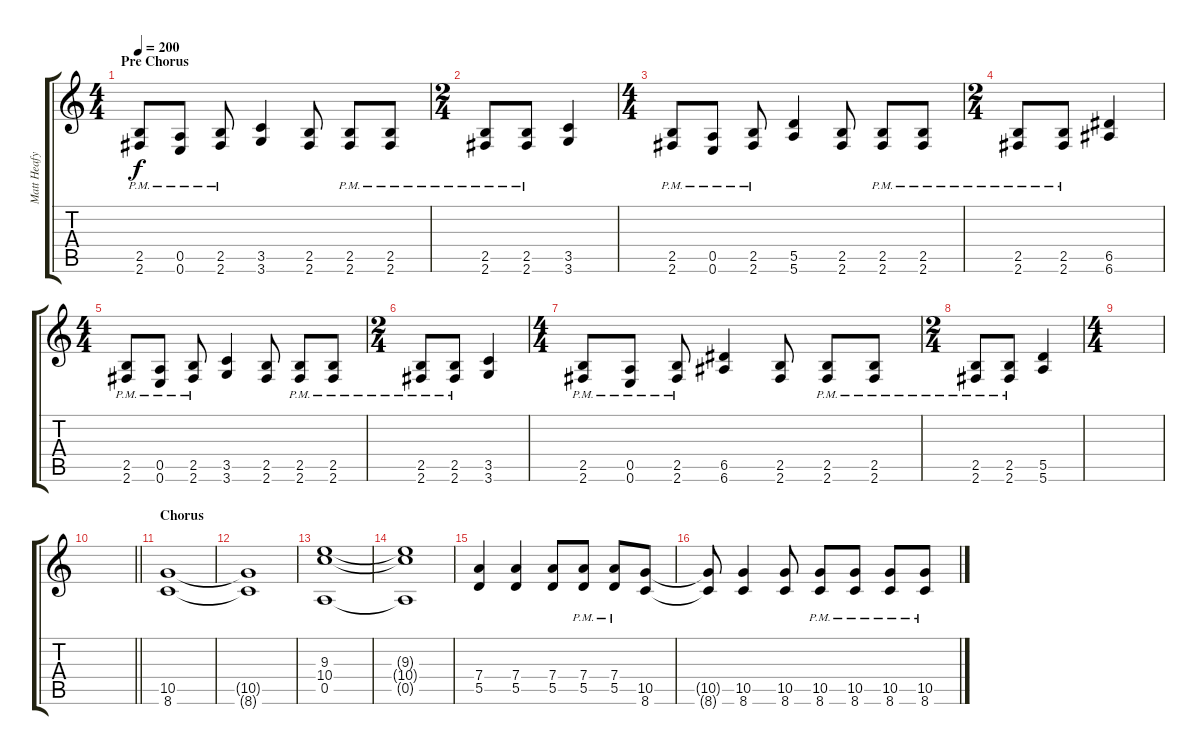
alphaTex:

\track ("Matt Heafy" "Matt Heafy") {instrument distortionguitar}
\staff {score tabs}
\tuning (E4 B3 G3 D3 A2 E2) {hide}
\ts (4 4)
\section ("" "Pre Chorus")
\tempo 200
\clef g2
\ks c
(2.5{pm} 2.6{pm}).8{dy f} (0.5{pm} 0.6{pm}).8 (2.5{pm} 2.6{pm}).8 (3.5 3.6).4 (2.5 2.6).8 (2.5{pm} 2.6{pm}).8 (2.5{pm} 2.6{pm}).8 |
\ts (2 4)
(2.5{pm} 2.6{pm}).8 (2.5{pm} 2.6{pm}).8 (3.5 3.6).4 |
\ts (4 4)
(2.5{pm} 2.6{pm}).8 (0.5{pm} 0.6{pm}).8 (2.5{pm} 2.6{pm}).8 (5.5 5.6).4 (2.5 2.6).8 (2.5{pm} 2.6{pm}).8 (2.5{pm} 2.6{pm}).8 |
\ts (2 4)
(2.5{pm} 2.6{pm}).8 (2.5{pm} 2.6{pm}).8 (6.5 6.6).4 |
\ts (4 4)
(2.5{pm} 2.6{pm}).8 (0.5{pm} 0.6{pm}).8 (2.5{pm} 2.6{pm}).8 (3.5 3.6).4 (2.5 2.6).8 (2.5{pm} 2.6{pm}).8 (2.5{pm} 2.6{pm}).8 |
\ts (2 4)
(2.5{pm} 2.6{pm}).8 (2.5{pm} 2.6{pm}).8 (3.5 3.6).4 |
\ts (4 4)
(2.5{pm} 2.6{pm}).8 (0.5{pm} 0.6{pm}).8 (2.5{pm} 2.6{pm}).8 (6.5 6.6).4 (2.5 2.6).8 (2.5{pm} 2.6{pm}).8 (2.5{pm} 2.6{pm}).8 |
\ts (2 4)
(2.5{pm} 2.6{pm}).8 (2.5{pm} 2.6{pm}).8 (5.5 5.6).4 |
\ts (4 4)
|
\barLineRight lightlight
|
\section ("" "Chorus")
(10.5 8.6).1 |
(10.5{t} 8.6{t}).1 |
(9.3 10.4 0.5).1 |
(9.3{t} 10.4{t} 0.5{t}).1 |
(7.4 5.5).4 (7.4 5.5).4 (7.4 5.5).8 (7.4{pm} 5.5{pm}).8 (7.4{pm} 5.5{pm}).8 (10.5 8.6).8 |
(10.5{t} 8.6{t}).8 (10.5 8.6).4 (10.5 8.6).8 (10.5{pm} 8.6{pm}).8 (10.5{pm} 8.6{pm}).8 (10.5{pm} 8.6{pm}).8 (10.5{pm} 8.6{pm}).8
